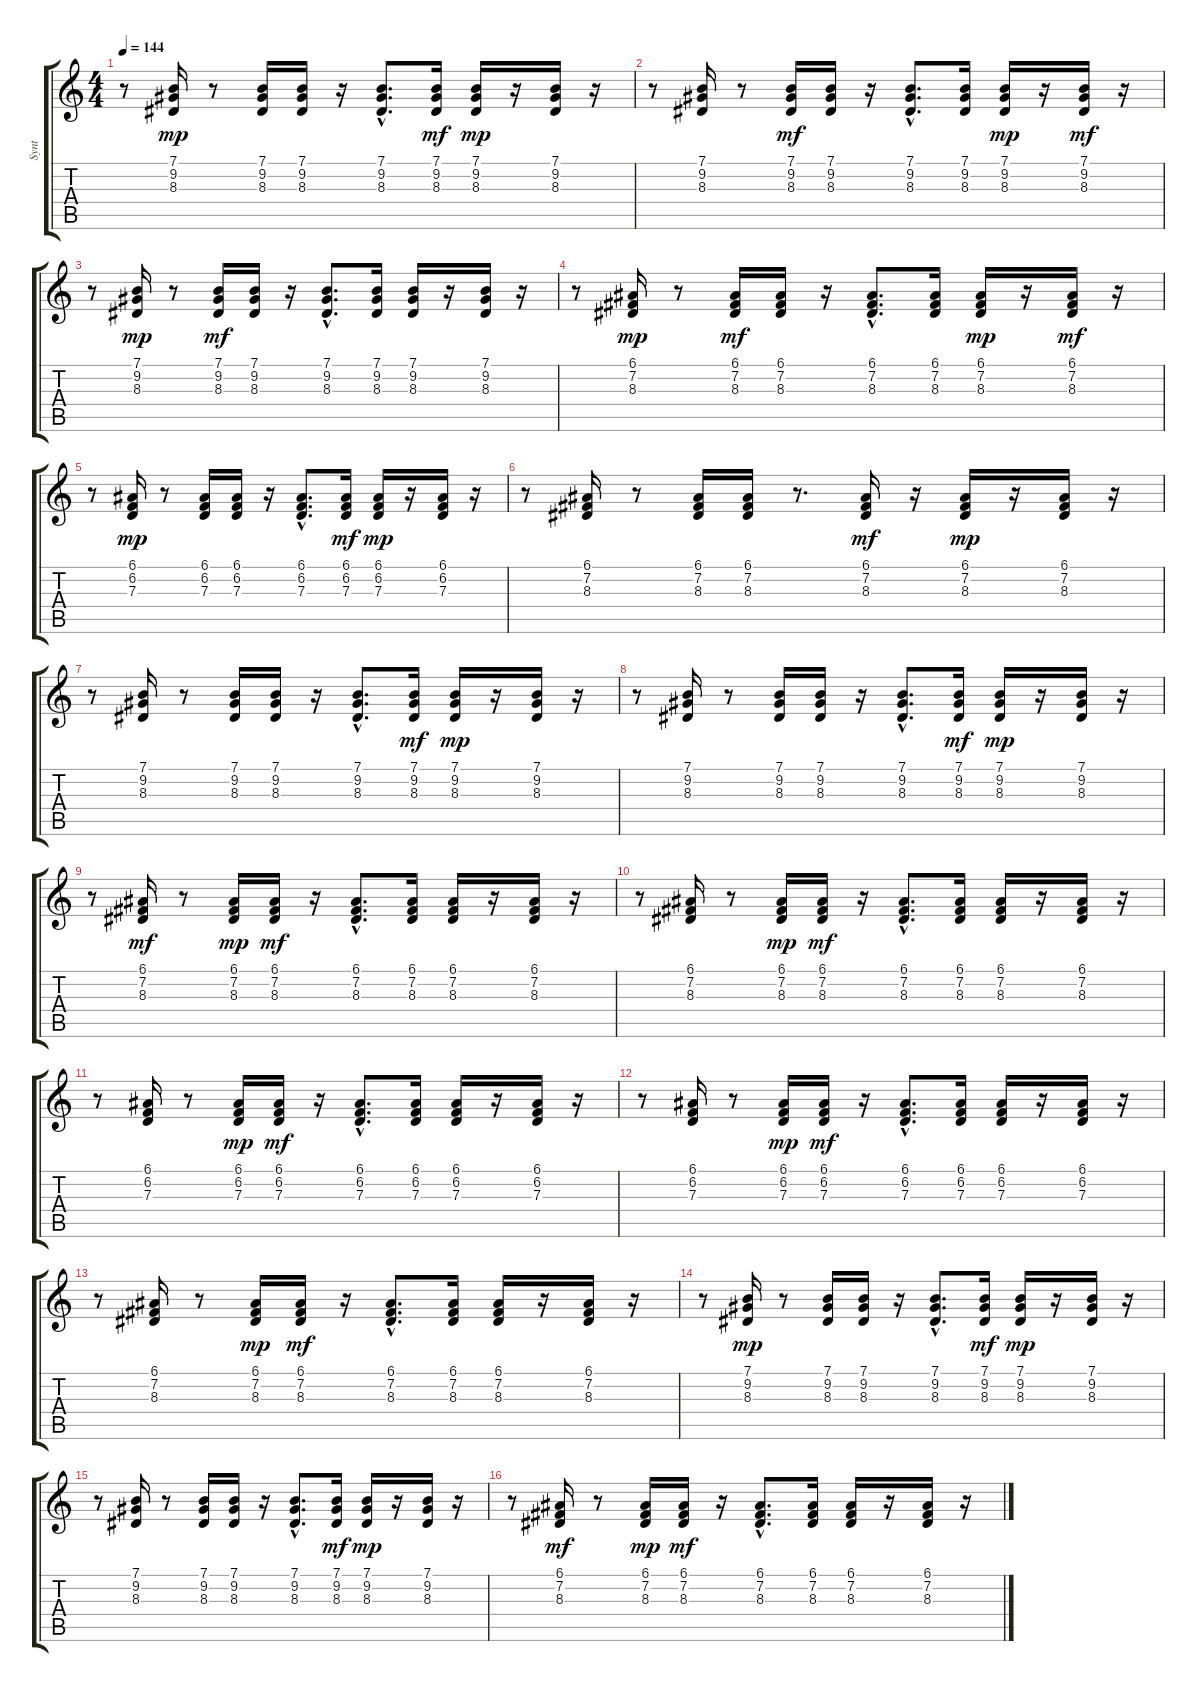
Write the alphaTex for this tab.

\track ("Synt" "Synt") {instrument lead5charang}
\staff {score tabs}
\tuning (E4 B3 G3 D3 A2 E2) {hide}
\ts (4 4)
\tempo 144
\clef g2
\ks c
r.8{dy mf} (7.1 9.2 8.3).16{dy mp} r.8 (7.1 9.2 8.3).16 (7.1 9.2 8.3).16 r.16 (7.1{hac} 9.2{hac} 8.3{hac}).8{d} (7.1 9.2 8.3).16{dy mf} (7.1 9.2 8.3).16{dy mp} r.16 (7.1 9.2 8.3).16 r.16 |
r.8 (7.1 9.2 8.3).16 r.8 (7.1 9.2 8.3).16{dy mf} (7.1 9.2 8.3).16 r.16 (7.1{hac} 9.2{hac} 8.3{hac}).8{d} (7.1 9.2 8.3).16 (7.1 9.2 8.3).16{dy mp} r.16 (7.1 9.2 8.3).16{dy mf} r.16 |
r.8 (7.1 9.2 8.3).16{dy mp} r.8 (7.1 9.2 8.3).16{dy mf} (7.1 9.2 8.3).16 r.16 (7.1{hac} 9.2{hac} 8.3{hac}).8{d} (7.1 9.2 8.3).16 (7.1 9.2 8.3).16 r.16 (7.1 9.2 8.3).16 r.16 |
r.8 (6.1 7.2 8.3).16{dy mp} r.8 (6.1 7.2 8.3).16{dy mf} (6.1 7.2 8.3).16 r.16 (6.1{hac} 7.2{hac} 8.3{hac}).8{d} (6.1 7.2 8.3).16 (6.1 7.2 8.3).16{dy mp} r.16 (6.1 7.2 8.3).16{dy mf} r.16 |
r.8 (6.1 6.2 7.3).16{dy mp} r.8 (6.1 6.2 7.3).16 (6.1 6.2 7.3).16 r.16 (6.1{hac} 6.2{hac} 7.3{hac}).8{d} (6.1 6.2 7.3).16{dy mf} (6.1 6.2 7.3).16{dy mp} r.16 (6.1 6.2 7.3).16 r.16 |
r.8 (6.1 7.2 8.3).16 r.8 (6.1 7.2 8.3).16 (6.1 7.2 8.3).16 r.8{d} (6.1 7.2 8.3).16{dy mf} r.16 (6.1 7.2 8.3).16{dy mp} r.16 (6.1 7.2 8.3).16 r.16 |
r.8 (7.1 9.2 8.3).16 r.8 (7.1 9.2 8.3).16 (7.1 9.2 8.3).16 r.16 (7.1{hac} 9.2{hac} 8.3{hac}).8{d} (7.1 9.2 8.3).16{dy mf} (7.1 9.2 8.3).16{dy mp} r.16 (7.1 9.2 8.3).16 r.16 |
r.8 (7.1 9.2 8.3).16 r.8 (7.1 9.2 8.3).16 (7.1 9.2 8.3).16 r.16 (7.1{hac} 9.2{hac} 8.3{hac}).8{d} (7.1 9.2 8.3).16{dy mf} (7.1 9.2 8.3).16{dy mp} r.16 (7.1 9.2 8.3).16 r.16 |
r.8 (6.1 7.2 8.3).16{dy mf} r.8 (6.1 7.2 8.3).16{dy mp} (6.1 7.2 8.3).16{dy mf} r.16 (6.1{hac} 7.2{hac} 8.3{hac}).8{d} (6.1 7.2 8.3).16 (6.1 7.2 8.3).16 r.16 (6.1 7.2 8.3).16 r.16 |
r.8 (6.1 7.2 8.3).16 r.8 (6.1 7.2 8.3).16{dy mp} (6.1 7.2 8.3).16{dy mf} r.16 (6.1{hac} 7.2{hac} 8.3{hac}).8{d} (6.1 7.2 8.3).16 (6.1 7.2 8.3).16 r.16 (6.1 7.2 8.3).16 r.16 |
r.8 (6.1 6.2 7.3).16 r.8 (6.1 6.2 7.3).16{dy mp} (6.1 6.2 7.3).16{dy mf} r.16 (6.1{hac} 6.2{hac} 7.3{hac}).8{d} (6.1 6.2 7.3).16 (6.1 6.2 7.3).16 r.16 (6.1 6.2 7.3).16 r.16 |
r.8 (6.1 6.2 7.3).16 r.8 (6.1 6.2 7.3).16{dy mp} (6.1 6.2 7.3).16{dy mf} r.16 (6.1{hac} 6.2{hac} 7.3{hac}).8{d} (6.1 6.2 7.3).16 (6.1 6.2 7.3).16 r.16 (6.1 6.2 7.3).16 r.16 |
r.8 (6.1 7.2 8.3).16 r.8 (6.1 7.2 8.3).16{dy mp} (6.1 7.2 8.3).16{dy mf} r.16 (6.1{hac} 7.2{hac} 8.3{hac}).8{d} (6.1 7.2 8.3).16 (6.1 7.2 8.3).16 r.16 (6.1 7.2 8.3).16 r.16 |
r.8 (7.1 9.2 8.3).16{dy mp} r.8 (7.1 9.2 8.3).16 (7.1 9.2 8.3).16 r.16 (7.1{hac} 9.2{hac} 8.3{hac}).8{d} (7.1 9.2 8.3).16{dy mf} (7.1 9.2 8.3).16{dy mp} r.16 (7.1 9.2 8.3).16 r.16 |
r.8 (7.1 9.2 8.3).16 r.8 (7.1 9.2 8.3).16 (7.1 9.2 8.3).16 r.16 (7.1{hac} 9.2{hac} 8.3{hac}).8{d} (7.1 9.2 8.3).16{dy mf} (7.1 9.2 8.3).16{dy mp} r.16 (7.1 9.2 8.3).16 r.16 |
r.8 (6.1 7.2 8.3).16{dy mf} r.8 (6.1 7.2 8.3).16{dy mp} (6.1 7.2 8.3).16{dy mf} r.16 (6.1{hac} 7.2{hac} 8.3{hac}).8{d} (6.1 7.2 8.3).16 (6.1 7.2 8.3).16 r.16 (6.1 7.2 8.3).16 r.16
